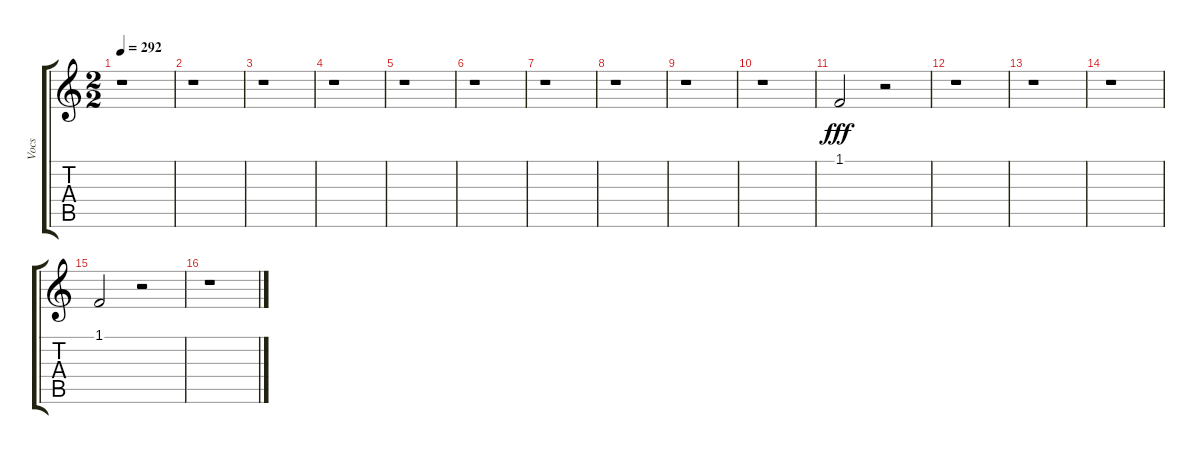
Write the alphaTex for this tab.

\track ("Vocs" "Vocs") {instrument lead3calliope}
\staff {score tabs}
\tuning (E4 B3 G3 D3 A2 E2) {hide}
\ts (2 2)
\tempo 292
\clef g2
\ks c
r.1{dy fff instrument lead3calliope} |
r.1 |
r.1 |
r.1 |
r.1 |
r.1 |
r.1 |
r.1 |
r.1 |
r.1 |
1.1.2 r.2 |
r.1 |
r.1 |
r.1 |
1.1.2 r.2 |
r.1
